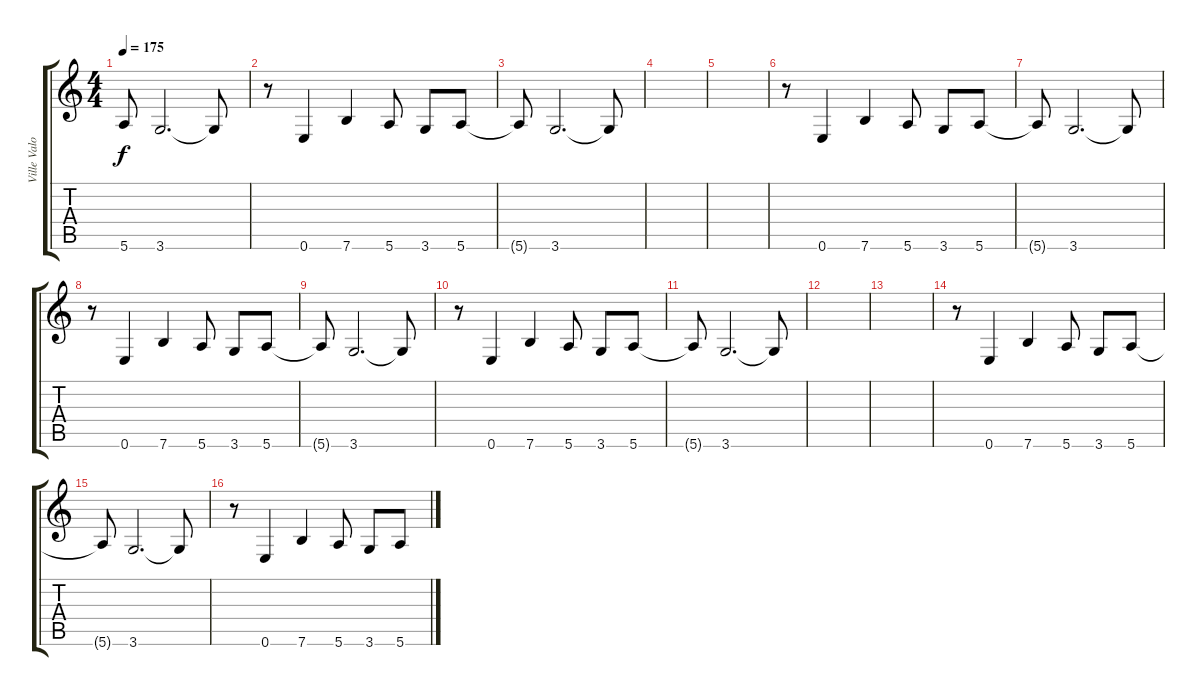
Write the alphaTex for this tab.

\track ("Ville Valo" "Ville Valo") {instrument acousticguitarsteel}
\staff {score tabs}
\tuning (E4 B3 G3 D3 A2 E2) {hide}
\ts (4 4)
\tempo 175
\clef g2
\ks c
5.6{t}.8{dy f} 3.6.2{d} 3.6{t}.8 |
r.8 0.6.4 7.6.4 5.6.8 3.6.8 5.6.8 |
5.6{t}.8 3.6.2{d} 3.6{t}.8 |
|
|
r.8 0.6.4 7.6.4 5.6.8 3.6.8 5.6.8 |
5.6{t}.8 3.6.2{d} 3.6{t}.8 |
r.8 0.6.4 7.6.4 5.6.8 3.6.8 5.6.8 |
5.6{t}.8 3.6.2{d} 3.6{t}.8 |
r.8 0.6.4 7.6.4 5.6.8 3.6.8 5.6.8 |
5.6{t}.8 3.6.2{d} 3.6{t}.8 |
|
|
r.8 0.6.4 7.6.4 5.6.8 3.6.8 5.6.8 |
5.6{t}.8 3.6.2{d} 3.6{t}.8 |
r.8 0.6.4 7.6.4 5.6.8 3.6.8 5.6.8
